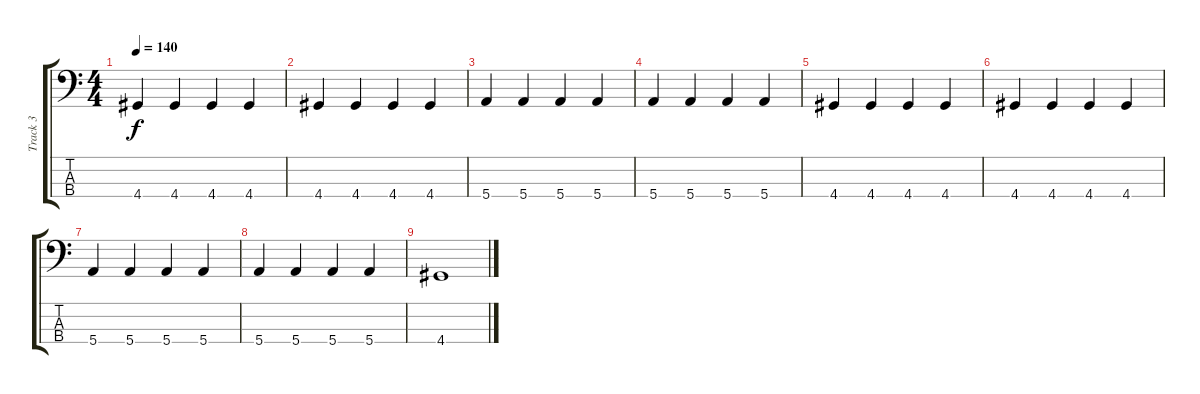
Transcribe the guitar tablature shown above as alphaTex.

\track ("Track 3" "Track 3") {instrument electricbassfinger}
\staff {score tabs}
\tuning (G2 D2 A1 E1) {hide}
\ts (4 4)
\tempo 140
\clef f4
\ks c
4.4.4{dy f} 4.4.4 4.4.4 4.4.4 |
4.4.4 4.4.4 4.4.4 4.4.4 |
5.4.4 5.4.4 5.4.4 5.4.4 |
5.4.4 5.4.4 5.4.4 5.4.4 |
4.4.4 4.4.4 4.4.4 4.4.4 |
4.4.4 4.4.4 4.4.4 4.4.4 |
5.4.4 5.4.4 5.4.4 5.4.4 |
5.4.4 5.4.4 5.4.4 5.4.4 |
4.4.1
